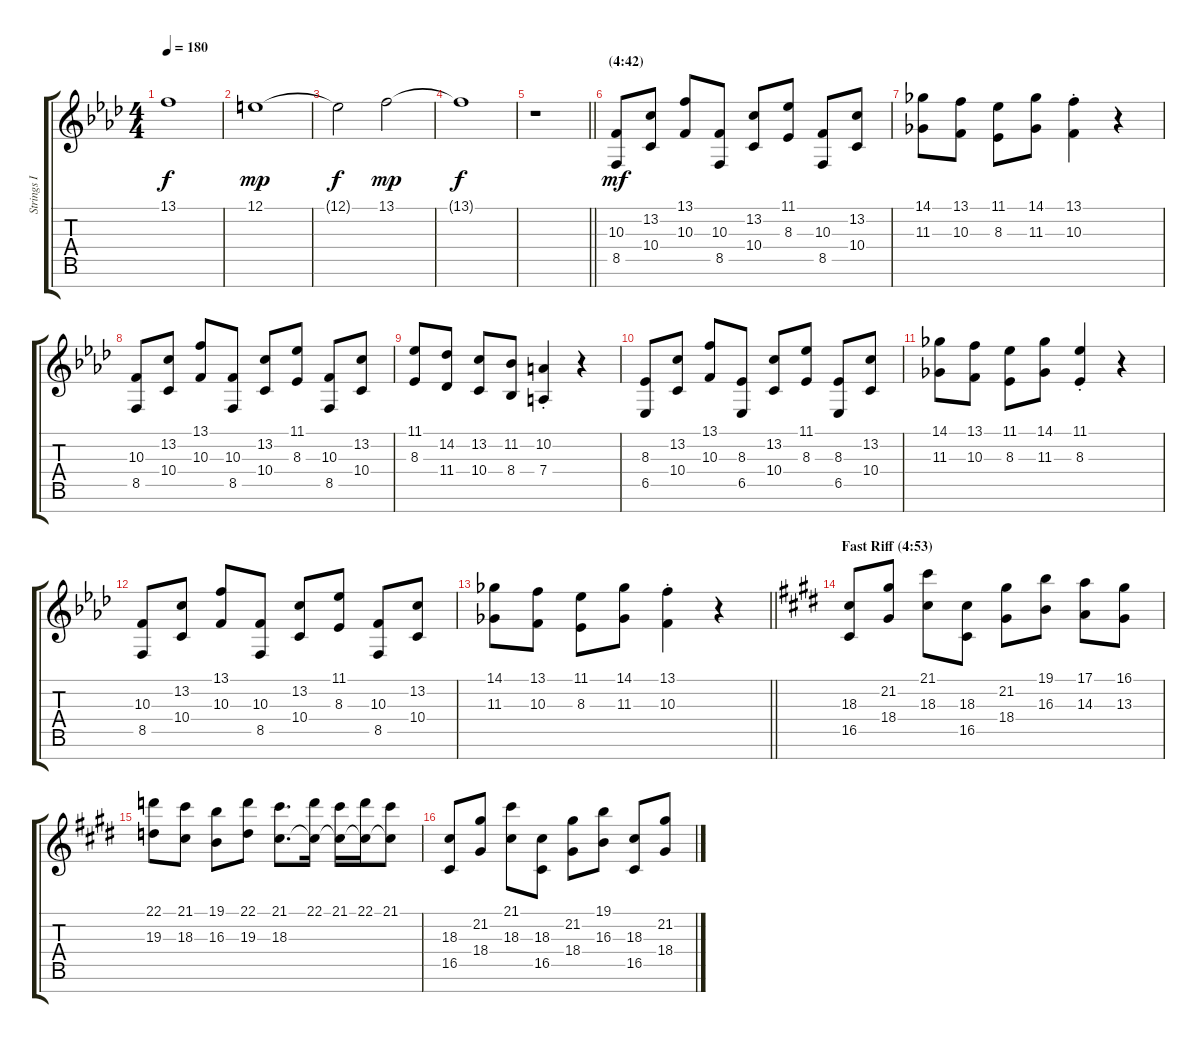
\track ("Strings I" "Strings I") {instrument stringensemble1}
\staff {score tabs}
\tuning (E4 B3 G3 D3 A2 E2 B1) {hide}
\ts (4 4)
\tempo 180
\clef g2
\ks fminor
13.1{t}.1{dy f} |
12.1.1{dy mp} |
12.1{t}.2{dy f} 13.1.2{dy mp} |
13.1{t}.1{dy f volume 5} |
\barLineRight lightlight
r.1 |
\section ("" "(4:42)")
(10.3 8.5).8{dy mf volume 13} (13.2 10.4).8 (13.1 10.3).8 (10.3 8.5).8 (13.2 10.4).8 (11.1 8.3).8 (10.3 8.5).8 (13.2 10.4).8 |
(14.1 11.3).8 (13.1 10.3).8 (11.1 8.3).8 (14.1 11.3).8 (13.1{st} 10.3{st}).4 r.4 |
(10.3 8.5).8 (13.2 10.4).8 (13.1 10.3).8 (10.3 8.5).8 (13.2 10.4).8 (11.1 8.3).8 (10.3 8.5).8 (13.2 10.4).8 |
(11.1 8.3).8 (14.2 11.4).8 (13.2 10.4).8 (11.2 8.4).8 (10.2{st} 7.4{st}).4 r.4 |
(8.3 6.5).8 (13.2 10.4).8 (13.1 10.3).8 (8.3 6.5).8 (13.2 10.4).8 (11.1 8.3).8 (8.3 6.5).8 (13.2 10.4).8 |
(14.1 11.3).8 (13.1 10.3).8 (11.1 8.3).8 (14.1 11.3).8 (11.1{st} 8.3{st}).4 r.4 |
(10.3 8.5).8 (13.2 10.4).8 (13.1 10.3).8 (10.3 8.5).8 (13.2 10.4).8 (11.1 8.3).8 (10.3 8.5).8 (13.2 10.4).8 |
\barLineRight lightlight
(14.1 11.3).8 (13.1 10.3).8 (11.1 8.3).8 (14.1 11.3).8 (13.1{st} 10.3{st}).4 r.4 |
\section ("" "Fast Riff (4:53)")
\ks c#minor
(18.3 16.5).8 (21.2 18.4).8 (21.1 18.3).8 (18.3 16.5).8 (21.2 18.4).8 (19.1 16.3).8 (17.1 14.3).8 (16.1 13.3).8 |
(22.1 19.3).8 (21.1 18.3).8 (19.1 16.3).8 (22.1 19.3).8 (21.1 18.3).8{d} (22.1 18.3{t}).16 (21.1 18.3{t}).16 (22.1 18.3{t}).16 (21.1 18.3{t}).8 |
(18.3 16.5).8 (21.2 18.4).8 (21.1 18.3).8 (18.3 16.5).8 (21.2 18.4).8 (19.1 16.3).8 (18.3 16.5).8 (21.2 18.4).8
